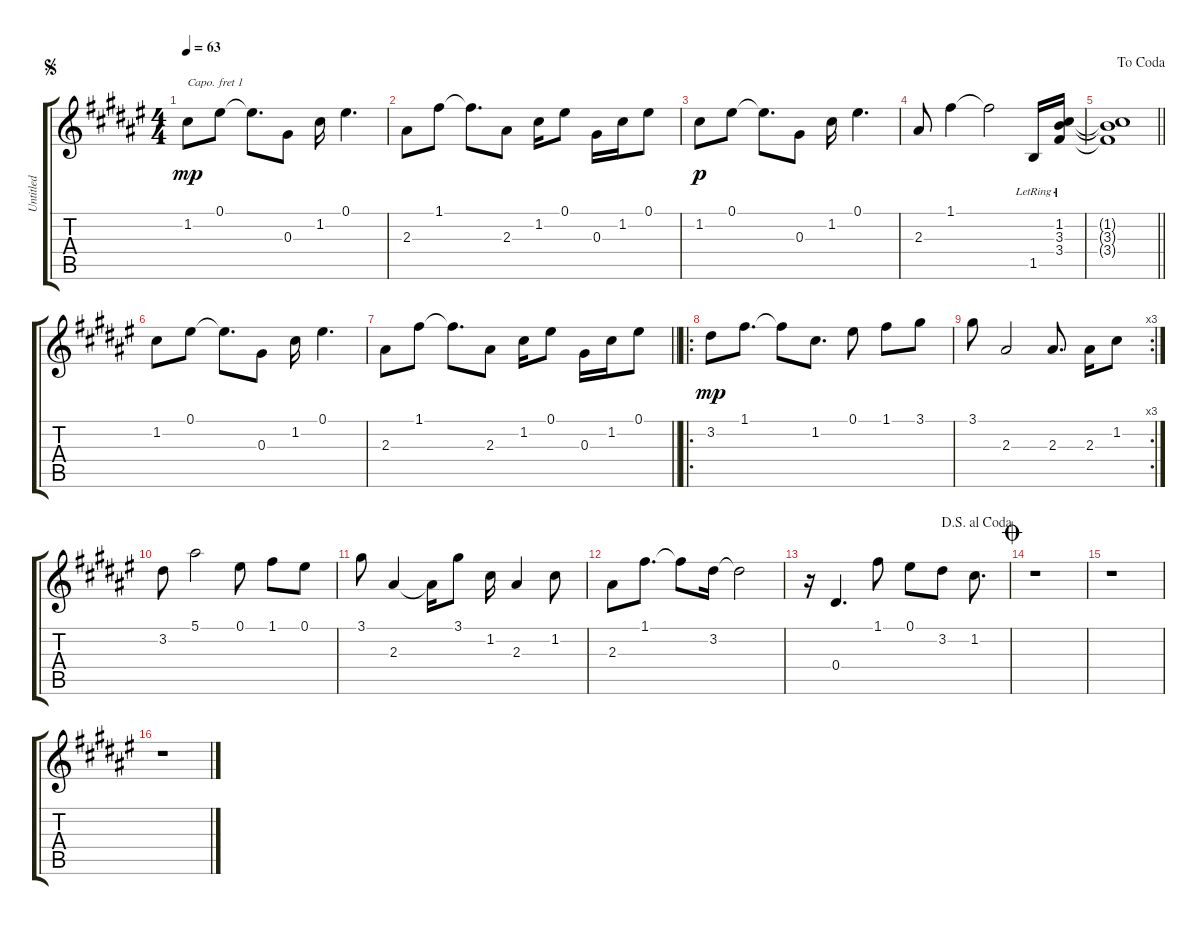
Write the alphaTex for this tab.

\track ("Untitled" "Untitled") {instrument distortionguitar}
\staff {score tabs}
\capo 1
\tuning (E4 B3 G3 D3 A2 E2) {hide}
\ts (4 4)
\jump segno
\tempo 63
\clef g2
\ks f#
1.2.8{dy mp} 0.1.8 0.1{t}.8{d} 0.3.8 1.2.16 0.1.4{d} |
\ks d#minor
2.3.8 1.1.8 1.1{t}.8{d} 2.3.8 1.2.16 0.1.8 0.3.16 1.2.16 0.1.8 |
\ks f#
1.2.8{dy p} 0.1.8 0.1{t}.8{d} 0.3.8 1.2.16 0.1.4{d} |
\ks d#minor
2.3.8 1.1.4 1.1{t}.2 1.5{lr}.16 (1.2{lr} 3.3{lr} 3.4{lr}).16 |
\jump dacoda
\barLineRight lightlight
(1.2{t} 3.3{t} 3.4{t}).1 |
\ks f#
1.2.8 0.1.8 0.1{t}.8{d} 0.3.8 1.2.16 0.1.4{d} |
\barLineRight lightlight
\ks d#minor
2.3.8 1.1.8 1.1{t}.8{d} 2.3.8 1.2.16 0.1.8 0.3.16 1.2.16 0.1.8 |
\ro
\ks f#
3.2.8{dy mp} 1.1.8{d} 1.1{t}.8 1.2.8{d} 0.1.8 1.1.8 3.1.8 |
\rc 3
\ks d#minor
3.1.8 2.3.2 2.3.8{d} 2.3.16 1.2.8 |
\ks f#
3.2.8 5.1.2 0.1.8 1.1.8 0.1.8 |
\ks d#minor
3.1.8 2.3.4 2.3{t}.16 3.1.8 1.2.16 2.3.4 1.2.8 |
\ks f#
2.3.8 1.1.8{d} 1.1{t}.8 3.2.16 3.2{t}.2 |
\jump dalsegnoalcoda
\ks d#minor
r.16 0.4.4{d} 1.1.8 0.1.8 3.2.8 1.2.8{d} |
\jump coda
\ks f#
r.1 |
\ks d#minor
r.1 |
r.1
